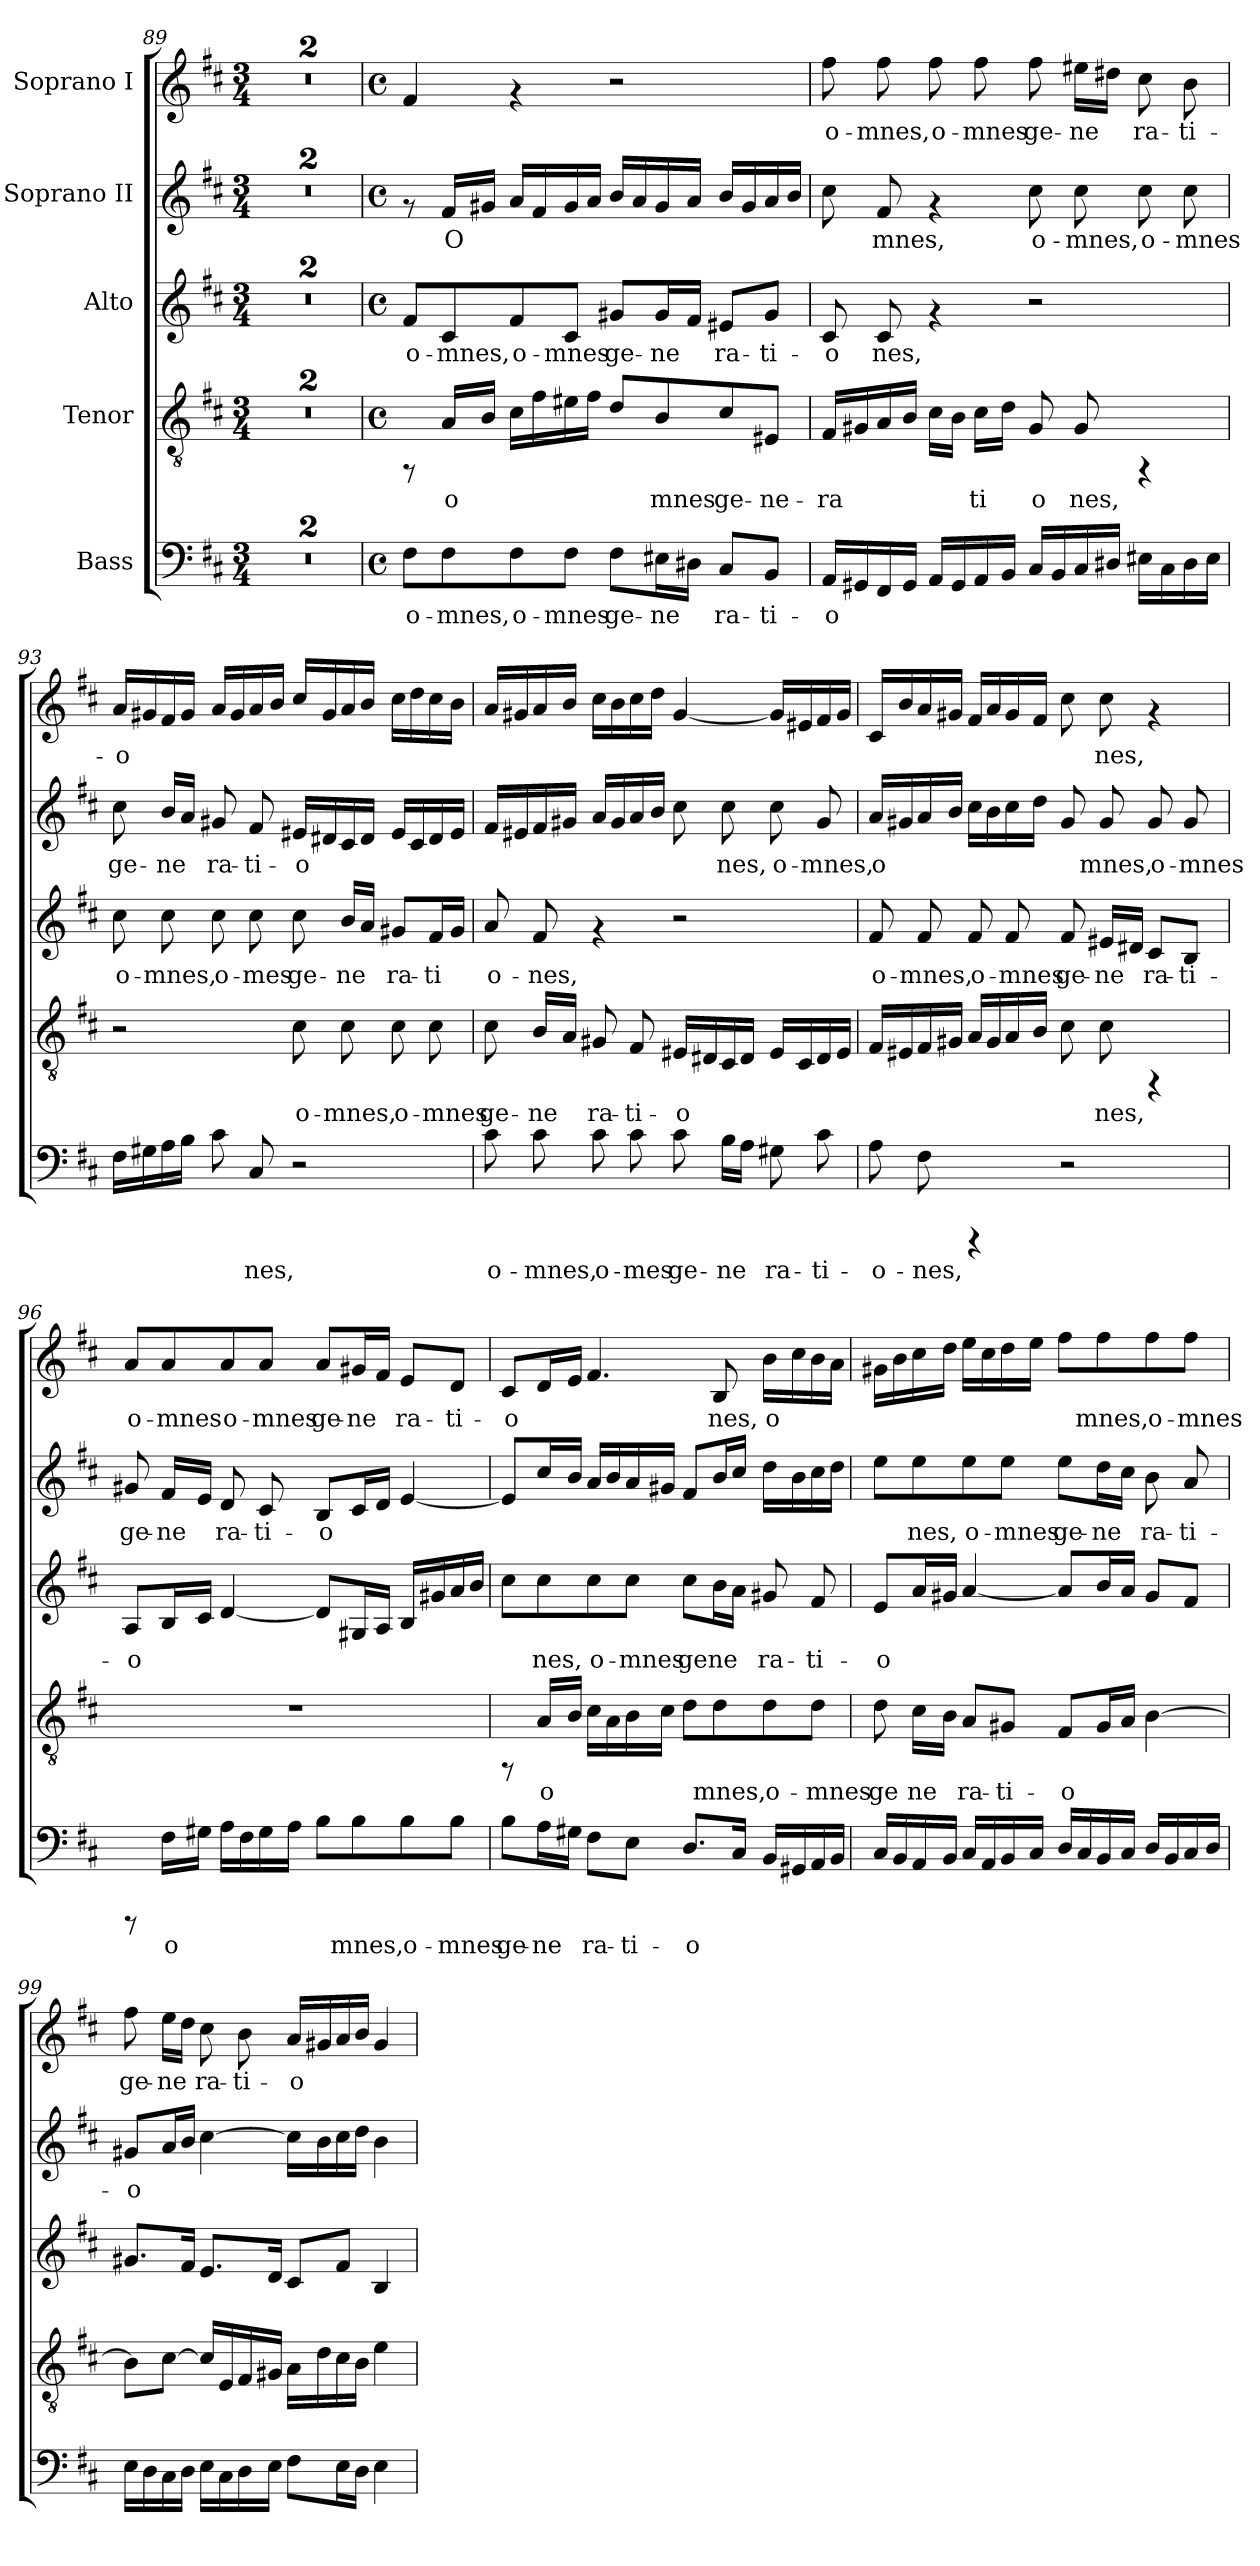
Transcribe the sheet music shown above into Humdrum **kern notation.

**kern	**text	**kern	**text	**kern	**text	**kern	**text	**kern	**text
*part5	*part5	*part4	*part4	*part3	*part3	*part2	*part2	*part1	*part1
*staff5	*staff5	*staff4	*staff4	*staff3	*staff3	*staff2	*staff2	*staff1	*staff1
*I"Bass	*	*I"Tenor	*	*I"Alto	*	*I"Soprano II	*	*I"Soprano I	*
*clefF4	*	*clefGv2	*	*clefG2	*	*clefG2	*	*clefG2	*
*k[f#c#]	*	*k[f#c#]	*	*k[f#c#]	*	*k[f#c#]	*	*k[f#c#]	*
*D:	*	*D:	*	*D:	*	*D:	*	*D:	*
*M3/4	*	*M3/4	*	*M3/4	*	*M3/4	*	*M3/4	*
=89	=89	=89	=89	=89	=89	=89	=89	=89	=89
2.r	.	2.r	.	2.r	.	2.r	.	2.r	.
=90	=90	=90	=90	=90	=90	=90	=90	=90	=90
2.r	.	2.r	.	2.r	.	2.r	.	2.r	.
!!LO:PB:g=z
=91	=91	=91	=91	=91	=91	=91	=91	=91	=91
*M4/4	*	*M4/4	*	*M4/4	*	*M4/4	*	*M4/4	*
*met(c)	*	*met(c)	*	*met(c)	*	*met(c)	*	*met(c)	*
!	!LO:LY:b	!	!	!	!LO:LY:b	!	!	!	!LO:LY:b
8F#\L	o-	8rFF	.	8f#/L	o-	8rf	.	4f#/	.
!	!LO:LY:b	!	!LO:LY:b	!	!LO:LY:b	!	!LO:LY:b	!	!
8F#\	-mnes,	16A/L	o-	8c#/	-mnes,	16f#/L	O-	.	.
!	!	!	!LO:LY:b	!	!	!	!LO:LY:b	!	!
.	.	16B/J	--	.	.	16g#X/J	--	.	.
!	!LO:LY:b	!	!LO:LY:b	!	!LO:LY:b	!	!LO:LY:b	!	!
8F#\	o-	16c#\L	--	8f#/	o-	16a/L	--	4rf	.
!	!	!	!LO:LY:b	!	!	!	!LO:LY:b	!	!
.	.	16f#\	--	.	.	16f#/	--	.	.
!	!LO:LY:b	!	!LO:LY:b	!	!LO:LY:b	!	!LO:LY:b	!	!
8F#\J	-mnes	16e#X\	--	8c#/J	-mnes	16g#/	--	.	.
!	!	!	!LO:LY:b	!	!	!	!LO:LY:b	!	!
.	.	16f#\J	--	.	.	16a/J	--	.	.
!	!LO:LY:b	!	!LO:LY:b	!	!LO:LY:b	!	!LO:LY:b	!	!
8F#\L	ge-	8d/L	--	8g#X/L	ge-	16b/L	--	2r	.
!	!	!	!	!	!	!	!LO:LY:b	!	!
.	.	.	.	.	.	16a/	--	.	.
!	!LO:LY:b	!	!LO:LY:b	!	!LO:LY:b	!	!LO:LY:b	!	!
16E#X\	-ne-	8B/	-mnes	16g#/	-ne-	16g#/	--	.	.
!	!LO:LY:b	!	!	!	!LO:LY:b	!	!LO:LY:b	!	!
16D#X\J	--	.	.	16f#/J	--	16a/J	--	.	.
!	!LO:LY:b	!	!LO:LY:b	!	!LO:LY:b	!	!LO:LY:b	!	!
8C#/L	-ra-	8c#/	ge-	8e#X/L	-ra-	16b/L	--	.	.
!	!	!	!	!	!	!	!LO:LY:b	!	!
.	.	.	.	.	.	16g#/	--	.	.
!	!LO:LY:b	!	!LO:LY:b	!	!LO:LY:b	!	!LO:LY:b	!	!
8BB/J	-ti-	8E#X/J	-ne-	8g#/J	-ti-	16a/	--	.	.
!	!	!	!	!	!	!	!LO:LY:b	!	!
.	.	.	.	.	.	16b/J	--	.	.
=92	=92	=92	=92	=92	=92	=92	=92	=92	=92
!	!LO:LY:b	!	!LO:LY:b	!	!LO:LY:b	!	!LO:LY:b	!	!LO:LY:b
16AA/L	-o-	16F#/L	-ra-	8c#/	-o	8cc#\	--	8ff#\	o-
!	!LO:LY:b	!	!LO:LY:b	!	!	!	!	!	!
16GG#X/	--	16G#X/	--	.	.	.	.	.	.
!	!LO:LY:b	!	!LO:LY:b	!	!LO:LY:b	!	!LO:LY:b	!	!LO:LY:b
16FF#/	--	16A/	--	8c#/	nes,	8f#/	-mnes,	8ff#\	-mnes,
!	!LO:LY:b	!	!LO:LY:b	!	!	!	!	!	!
16GG#/J	--	16B/J	--	.	.	.	.	.	.
!	!LO:LY:b	!	!LO:LY:b	!	!	!	!	!	!LO:LY:b
16AA/L	--	16c#\L	--	4rf	.	4rf	.	8ff#\	o-
!	!LO:LY:b	!	!LO:LY:b	!	!	!	!	!	!
16GG#/	--	16B\J	--	.	.	.	.	.	.
!	!LO:LY:b	!	!LO:LY:b	!	!	!	!	!	!LO:LY:b
16AA/	--	16c#\L	-ti-	.	.	.	.	8ff#\	-mnes
!	!LO:LY:b	!	!LO:LY:b	!	!	!	!	!	!
16BB/J	--	16d\J	--	.	.	.	.	.	.
!	!LO:LY:b	!	!LO:LY:b	!	!	!	!LO:LY:b	!	!LO:LY:b
16C#/L	--	8G#/	-o	2r	.	8cc#\	o-	8ff#\	ge-
!	!LO:LY:b	!	!	!	!	!	!	!	!
16BB/	--	.	.	.	.	.	.	.	.
!	!LO:LY:b	!	!LO:LY:b	!	!	!	!LO:LY:b	!	!LO:LY:b
16C#/	--	8G#/	nes,	.	.	8cc#\	-mnes,	16ee#X\L	-ne-
!	!LO:LY:b	!	!	!	!	!	!	!	!LO:LY:b
16D#X/J	--	.	.	.	.	.	.	16dd#X\J	--
!	!LO:LY:b	!	!	!	!	!	!LO:LY:b	!	!LO:LY:b
16E#X\L	--	4rFF	.	.	.	8cc#\	o-	8cc#\	-ra-
!	!LO:LY:b	!	!	!	!	!	!	!	!
16C#\	--	.	.	.	.	.	.	.	.
!	!LO:LY:b	!	!	!	!	!	!LO:LY:b	!	!LO:LY:b
16D#\	--	.	.	.	.	8cc#\	-mnes	8b\	-ti-
!	!LO:LY:b	!	!	!	!	!	!	!	!
16E#\J	--	.	.	.	.	.	.	.	.
!!LO:PB:g=z
=93	=93	=93	=93	=93	=93	=93	=93	=93	=93
!	!LO:LY:b	!	!	!	!LO:LY:b	!	!LO:LY:b	!	!LO:LY:b
16F#\L	--	2r	.	8cc#\	o-	8cc#\	ge-	16a/L	-o-
!	!LO:LY:b	!	!	!	!	!	!	!	!LO:LY:b
16G#X\	--	.	.	.	.	.	.	16g#X/	--
!	!LO:LY:b	!	!	!	!LO:LY:b	!	!LO:LY:b	!	!LO:LY:b
16A\	--	.	.	8cc#\	-mnes,	16b/L	-ne-	16f#/	--
!	!LO:LY:b	!	!	!	!	!	!LO:LY:b	!	!LO:LY:b
16B\J	--	.	.	.	.	16a/J	--	16g#/J	--
!	!LO:LY:b	!	!	!	!LO:LY:b	!	!LO:LY:b	!	!LO:LY:b
8c#\	--	.	.	8cc#\	o-	8g#X/	-ra-	16a/L	--
!	!	!	!	!	!	!	!	!	!LO:LY:b
.	.	.	.	.	.	.	.	16g#/	--
!	!LO:LY:b	!	!	!	!LO:LY:b	!	!LO:LY:b	!	!LO:LY:b
8C#/	-nes,	.	.	8cc#\	-mes	8f#/	-ti-	16a/	--
!	!	!	!	!	!	!	!	!	!LO:LY:b
.	.	.	.	.	.	.	.	16b/J	--
!	!	!	!LO:LY:b	!	!LO:LY:b	!	!LO:LY:b	!	!LO:LY:b
2r	.	8c#\	o-	8cc#\	ge-	16e#X/L	-o-	16cc#/L	--
!	!	!	!	!	!	!	!LO:LY:b	!	!LO:LY:b
.	.	.	.	.	.	16d#X/	--	16g#/	--
!	!	!	!LO:LY:b	!	!LO:LY:b	!	!LO:LY:b	!	!LO:LY:b
.	.	8c#\	-mnes,	16b/L	-ne-	16c#/	--	16a/	--
!	!	!	!	!	!LO:LY:b	!	!LO:LY:b	!	!LO:LY:b
.	.	.	.	16a/J	--	16d#/J	--	16b/J	--
!	!	!	!LO:LY:b	!	!LO:LY:b	!	!LO:LY:b	!	!LO:LY:b
.	.	8c#\	o-	8g#X/L	-ra-	16e#/L	--	16cc#\L	--
!	!	!	!	!	!	!	!LO:LY:b	!	!LO:LY:b
.	.	.	.	.	.	16c#/	--	16dd\	--
!	!	!	!LO:LY:b	!	!LO:LY:b	!	!LO:LY:b	!	!LO:LY:b
.	.	8c#\	-mnes	16f#/	-ti-	16d#/	--	16cc#\	--
!	!	!	!	!	!LO:LY:b	!	!LO:LY:b	!	!LO:LY:b
.	.	.	.	16g#/J	--	16e#/J	--	16b\J	--
=94	=94	=94	=94	=94	=94	=94	=94	=94	=94
!	!LO:LY:b	!	!LO:LY:b	!	!LO:LY:b	!	!LO:LY:b	!	!LO:LY:b
8c#\	o-	8c#\	ge-	8a/	-o-	16f#/L	--	16a/L	--
!	!	!	!	!	!	!	!LO:LY:b	!	!LO:LY:b
.	.	.	.	.	.	16e#X/	--	16g#X/	--
!	!LO:LY:b	!	!LO:LY:b	!	!LO:LY:b	!	!LO:LY:b	!	!LO:LY:b
8c#\	-mnes,	16B/L	-ne-	8f#/	-nes,	16f#/	--	16a/	--
!	!	!	!LO:LY:b	!	!	!	!LO:LY:b	!	!LO:LY:b
.	.	16A/J	--	.	.	16g#X/J	--	16b/J	--
!	!LO:LY:b	!	!LO:LY:b	!	!	!	!LO:LY:b	!	!LO:LY:b
8c#\	o-	8G#X/	-ra-	4rf	.	16a/L	--	16cc#\L	--
!	!	!	!	!	!	!	!LO:LY:b	!	!LO:LY:b
.	.	.	.	.	.	16g#/	--	16b\	--
!	!LO:LY:b	!	!LO:LY:b	!	!	!	!LO:LY:b	!	!LO:LY:b
8c#\	-mes	8F#/	-ti-	.	.	16a/	--	16cc#\	--
!	!	!	!	!	!	!	!LO:LY:b	!	!LO:LY:b
.	.	.	.	.	.	16b/J	--	16dd\J	--
!	!LO:LY:b	!	!LO:LY:b	!	!	!	!LO:LY:b	!	!LO:LY:b
8c#\	ge-	16E#X/L	-o-	2r	.	8cc#\	--	[<4g#/	--
!	!	!	!LO:LY:b	!	!	!	!	!	!
.	.	16D#X/	--	.	.	.	.	.	.
!	!LO:LY:b	!	!LO:LY:b	!	!	!	!LO:LY:b	!	!
16B\L	-ne-	16C#/	--	.	.	8cc#\	-nes,	.	.
!	!LO:LY:b	!	!LO:LY:b	!	!	!	!	!	!
16A\J	--	16D#/J	--	.	.	.	.	.	.
!	!LO:LY:b	!	!LO:LY:b	!	!	!	!LO:LY:b	!	!LO:LY:b
8G#X\	-ra-	16E#/L	--	.	.	8cc#\	o-	16g#/L]	--
!	!	!	!LO:LY:b	!	!	!	!	!	!LO:LY:b
.	.	16C#/	--	.	.	.	.	16e#X/	--
!	!LO:LY:b	!	!LO:LY:b	!	!	!	!LO:LY:b	!	!LO:LY:b
8c#\	-ti-	16D#/	--	.	.	8g#/	-mnes,	16f#/	--
!	!	!	!LO:LY:b	!	!	!	!	!	!LO:LY:b
.	.	16E#/J	--	.	.	.	.	16g#/J	--
!!LO:PB:g=z
=95	=95	=95	=95	=95	=95	=95	=95	=95	=95
!	!LO:LY:b	!	!LO:LY:b	!	!LO:LY:b	!	!LO:LY:b	!	!LO:LY:b
8A\	-o-	16F#/L	--	8f#/	o-	16a/L	o-	16c#/L	--
!	!	!	!LO:LY:b	!	!	!	!LO:LY:b	!	!LO:LY:b
.	.	16E#X/	--	.	.	16g#X/	--	16b/	--
!	!LO:LY:b	!	!LO:LY:b	!	!LO:LY:b	!	!LO:LY:b	!	!LO:LY:b
8F#\	-nes,	16F#/	--	8f#/	-mnes,	16a/	--	16a/	--
!	!	!	!LO:LY:b	!	!	!	!LO:LY:b	!	!LO:LY:b
.	.	16G#X/J	--	.	.	16b/J	--	16g#X/J	--
!	!	!	!LO:LY:b	!	!LO:LY:b	!	!LO:LY:b	!	!LO:LY:b
4rCCC	.	16A/L	--	8f#/	o-	16cc#\L	--	16f#/L	--
!	!	!	!LO:LY:b	!	!	!	!LO:LY:b	!	!LO:LY:b
.	.	16G#/	--	.	.	16b\	--	16a/	--
!	!	!	!LO:LY:b	!	!LO:LY:b	!	!LO:LY:b	!	!LO:LY:b
.	.	16A/	--	8f#/	-mnes	16cc#\	--	16g#/	--
!	!	!	!LO:LY:b	!	!	!	!LO:LY:b	!	!LO:LY:b
.	.	16B/J	--	.	.	16dd\J	--	16f#/J	--
!	!	!	!LO:LY:b	!	!LO:LY:b	!	!LO:LY:b	!	!LO:LY:b
2r	.	8c#\	--	8f#/	ge-	8g#/	--	8cc#\	--
!	!	!	!LO:LY:b	!	!LO:LY:b	!	!LO:LY:b	!	!LO:LY:b
.	.	8c#\	-nes,	16e#X/L	-ne-	8g#/	-mnes,	8cc#\	-nes,
!	!	!	!	!	!LO:LY:b	!	!	!	!
.	.	.	.	16d#X/J	--	.	.	.	.
!	!	!	!	!	!LO:LY:b	!	!LO:LY:b	!	!
.	.	4rFF	.	8c#/L	-ra-	8g#/	o-	4rf	.
!	!	!	!	!	!LO:LY:b	!	!LO:LY:b	!	!
.	.	.	.	8B/J	-ti-	8g#/	-mnes	.	.
=96	=96	=96	=96	=96	=96	=96	=96	=96	=96
!	!	!	!	!	!LO:LY:b	!	!LO:LY:b	!	!LO:LY:b
8rCCC	.	1r	.	8A/L	-o-	8g#X/	ge-	8a/L	o-
!	!LO:LY:b	!	!	!	!LO:LY:b	!	!LO:LY:b	!	!LO:LY:b
16F#\L	o-	.	.	16B/	--	16f#/L	-ne-	8a/	-mnes
!	!LO:LY:b	!	!	!	!LO:LY:b	!	!LO:LY:b	!	!
16G#X\J	--	.	.	16c#/J	--	16e/J	--	.	.
!	!LO:LY:b	!	!	!	!LO:LY:b	!	!LO:LY:b	!	!LO:LY:b
16A\L	--	.	.	[<4d/	--	8d/	-ra-	8a/	o-
!	!LO:LY:b	!	!	!	!	!	!	!	!
16F#\	--	.	.	.	.	.	.	.	.
!	!LO:LY:b	!	!	!	!	!	!LO:LY:b	!	!LO:LY:b
16G#\	--	.	.	.	.	8c#/	-ti-	8a/J	-mnes
!	!LO:LY:b	!	!	!	!	!	!	!	!
16A\J	--	.	.	.	.	.	.	.	.
!	!LO:LY:b	!	!	!	!LO:LY:b	!	!LO:LY:b	!	!LO:LY:b
8B\L	--	.	.	8d/L]	--	8B/L	-o-	8a/L	ge-
!	!LO:LY:b	!	!	!	!LO:LY:b	!	!LO:LY:b	!	!LO:LY:b
8B\	-mnes,	.	.	16G#X/	--	16c#/	--	16g#X/	-ne-
!	!	!	!	!	!LO:LY:b	!	!LO:LY:b	!	!LO:LY:b
.	.	.	.	16A/J	--	16d/J	--	16f#/J	--
!	!LO:LY:b	!	!	!	!LO:LY:b	!	!LO:LY:b	!	!LO:LY:b
8B\	o-	.	.	16B/L	--	[<4e/	--	8e/L	-ra-
!	!	!	!	!	!LO:LY:b	!	!	!	!
.	.	.	.	16g#X/	--	.	.	.	.
!	!LO:LY:b	!	!	!	!LO:LY:b	!	!	!	!LO:LY:b
8B\J	-mnes	.	.	16a/	--	.	.	8d/J	-ti-
!	!	!	!	!	!LO:LY:b	!	!	!	!
.	.	.	.	16b/J	--	.	.	.	.
!!LO:PB:g=z
=97	=97	=97	=97	=97	=97	=97	=97	=97	=97
!	!LO:LY:b	!	!	!	!LO:LY:b	!	!LO:LY:b	!	!LO:LY:b
8B\L	ge-	8rFF	.	8cc#\L	--	8e/L]	--	8c#/L	-o-
!	!LO:LY:b	!	!LO:LY:b	!	!LO:LY:b	!	!LO:LY:b	!	!LO:LY:b
16A\	-ne-	16A/L	o-	8cc#\	-nes,	16cc#/	--	16d/	--
!	!LO:LY:b	!	!LO:LY:b	!	!	!	!LO:LY:b	!	!LO:LY:b
16G#X\J	--	16B/J	--	.	.	16b/J	--	16e/J	--
!	!LO:LY:b	!	!LO:LY:b	!	!LO:LY:b	!	!LO:LY:b	!	!LO:LY:b
8F#\L	-ra-	16c#\L	--	8cc#\	o-	16a/L	--	4.f#/	--
!	!	!	!LO:LY:b	!	!	!	!LO:LY:b	!	!
.	.	16A\	--	.	.	16b/	--	.	.
!	!LO:LY:b	!	!LO:LY:b	!	!LO:LY:b	!	!LO:LY:b	!	!
8E\J	-ti-	16B\	--	8cc#\J	-mnes	16a/	--	.	.
!	!	!	!LO:LY:b	!	!	!	!LO:LY:b	!	!
.	.	16c#\J	--	.	.	16g#X/J	--	.	.
!	!LO:LY:b	!	!LO:LY:b	!	!LO:LY:b	!	!LO:LY:b	!	!
8.D/L	-o-	8d\L	--	8cc#\L	ge	8f#/L	--	.	.
!	!	!	!LO:LY:b	!	!LO:LY:b	!	!LO:LY:b	!	!LO:LY:b
.	.	8d\	-mnes,	16b\	ne-	16b/	--	8B/	-nes,
!	!LO:LY:b	!	!	!	!LO:LY:b	!	!LO:LY:b	!	!
16C#/J	--	.	.	16a\J	--	16cc#/J	--	.	.
!	!LO:LY:b	!	!LO:LY:b	!	!LO:LY:b	!	!LO:LY:b	!	!LO:LY:b
16BB/L	--	8d\	o-	8g#X/	-ra-	16dd\L	--	16b\L	o-
!	!LO:LY:b	!	!	!	!	!	!LO:LY:b	!	!LO:LY:b
16GG#X/	--	.	.	.	.	16b\	--	16cc#\	--
!	!LO:LY:b	!	!LO:LY:b	!	!LO:LY:b	!	!LO:LY:b	!	!LO:LY:b
16AA/	--	8d\J	-mnes	8f#/	-ti-	16cc#\	--	16b\	--
!	!LO:LY:b	!	!	!	!	!	!LO:LY:b	!	!LO:LY:b
16BB/J	--	.	.	.	.	16dd\J	--	16a\J	--
=98	=98	=98	=98	=98	=98	=98	=98	=98	=98
!	!LO:LY:b	!	!LO:LY:b	!	!LO:LY:b	!	!LO:LY:b	!	!LO:LY:b
16C#/L	--	8d\	ge	8e/L	-o-	8ee\L	--	16g#X\L	--
!	!LO:LY:b	!	!	!	!	!	!	!	!LO:LY:b
16BB/	--	.	.	.	.	.	.	16b\	--
!	!LO:LY:b	!	!LO:LY:b	!	!LO:LY:b	!	!LO:LY:b	!	!LO:LY:b
16AA/	--	16c#\L	ne-	16a/	--	8ee\	-nes,	16cc#\	--
!	!LO:LY:b	!	!LO:LY:b	!	!LO:LY:b	!	!	!	!LO:LY:b
16BB/J	--	16B\J	--	16g#X/J	--	.	.	16dd\J	--
!	!LO:LY:b	!	!LO:LY:b	!	!LO:LY:b	!	!LO:LY:b	!	!LO:LY:b
16C#/L	--	8A/L	-ra-	[<4a/	--	8ee\	o-	16ee\L	--
!	!LO:LY:b	!	!	!	!	!	!	!	!LO:LY:b
16AA/	--	.	.	.	.	.	.	16cc#\	--
!	!LO:LY:b	!	!LO:LY:b	!	!	!	!LO:LY:b	!	!LO:LY:b
16BB/	--	8G#X/J	-ti-	.	.	8ee\J	-mnes	16dd\	--
!	!LO:LY:b	!	!	!	!	!	!	!	!LO:LY:b
16C#/J	--	.	.	.	.	.	.	16ee\J	--
!	!LO:LY:b	!	!LO:LY:b	!	!LO:LY:b	!	!LO:LY:b	!	!LO:LY:b
16D/L	--	8F#/L	-o-	8a/L]	--	8ee\L	ge-	8ff#\L	--
!	!LO:LY:b	!	!	!	!	!	!	!	!
16C#/	--	.	.	.	.	.	.	.	.
!	!LO:LY:b	!	!LO:LY:b	!	!LO:LY:b	!	!LO:LY:b	!	!LO:LY:b
16BB/	--	16G#/	--	16b/	--	16dd\	-ne-	8ff#\	-mnes,
!	!LO:LY:b	!	!LO:LY:b	!	!LO:LY:b	!	!LO:LY:b	!	!
16C#/J	--	16A/J	--	16a/J	--	16cc#\J	--	.	.
!	!LO:LY:b	!	!LO:LY:b	!	!LO:LY:b	!	!LO:LY:b	!	!LO:LY:b
16D/L	--	[>4B\	--	8g#/L	--	8b\	-ra-	8ff#\	o-
!	!LO:LY:b	!	!	!	!	!	!	!	!
16BB/	--	.	.	.	.	.	.	.	.
!	!LO:LY:b	!	!	!	!LO:LY:b	!	!LO:LY:b	!	!LO:LY:b
16C#/	--	.	.	8f#/J	--	8a/	-ti-	8ff#\J	-mnes
!	!LO:LY:b	!	!	!	!	!	!	!	!
16D/J	--	.	.	.	.	.	.	.	.
!!LO:PB:g=z
=99	=99	=99	=99	=99	=99	=99	=99	=99	=99
!	!LO:LY:b	!	!LO:LY:b	!	!LO:LY:b	!	!LO:LY:b	!	!LO:LY:b
16E\L	--	8B\L]	--	8.g#X/L	--	8g#X/L	-o-	8ff#\	ge-
!	!LO:LY:b	!	!	!	!	!	!	!	!
16D\	--	.	.	.	.	.	.	.	.
!	!LO:LY:b	!	!LO:LY:b	!	!	!	!LO:LY:b	!	!LO:LY:b
16C#\	--	[>8c#\J	--	.	.	16a/	--	16ee\L	-ne-
!	!LO:LY:b	!	!	!	!LO:LY:b	!	!LO:LY:b	!	!LO:LY:b
16D\J	--	.	.	16f#/J	--	16b/J	--	16dd\J	--
!	!LO:LY:b	!	!LO:LY:b	!	!LO:LY:b	!	!LO:LY:b	!	!LO:LY:b
16E\L	--	16c#/L]	--	8.e/L	--	[>4cc#\	--	8cc#\	-ra-
!	!LO:LY:b	!	!LO:LY:b	!	!	!	!	!	!
16C#\	--	16E/	--	.	.	.	.	.	.
!	!LO:LY:b	!	!LO:LY:b	!	!	!	!	!	!LO:LY:b
16D\	--	16F#/	--	.	.	.	.	8b\	-ti-
!	!LO:LY:b	!	!LO:LY:b	!	!LO:LY:b	!	!	!	!
16E\J	--	16G#X/J	--	16d/J	--	.	.	.	.
!	!LO:LY:b	!	!LO:LY:b	!	!LO:LY:b	!	!LO:LY:b	!	!LO:LY:b
8F#\L	--	16A\L	--	8c#/L	--	16cc#\L]	--	16a/L	-o-
!	!	!	!LO:LY:b	!	!	!	!LO:LY:b	!	!LO:LY:b
.	.	16d\	--	.	.	16b\	--	16g#X/	--
!	!LO:LY:b	!	!LO:LY:b	!	!LO:LY:b	!	!LO:LY:b	!	!LO:LY:b
16E\	--	16c#\	--	8f#/J	--	16cc#\	--	16a/	--
!	!LO:LY:b	!	!LO:LY:b	!	!	!	!LO:LY:b	!	!LO:LY:b
16D\J	--	16B\J	--	.	.	16dd\J	--	16b/J	--
!	!LO:LY:b	!	!LO:LY:b	!	!LO:LY:b	!	!LO:LY:b	!	!LO:LY:b
4E\	--	4e\	--	4B/	--	4b\	--	4g#/	--
=	=	=	=	=	=	=	=	=	=
*-	*-	*-	*-	*-	*-	*-	*-	*-	*-
